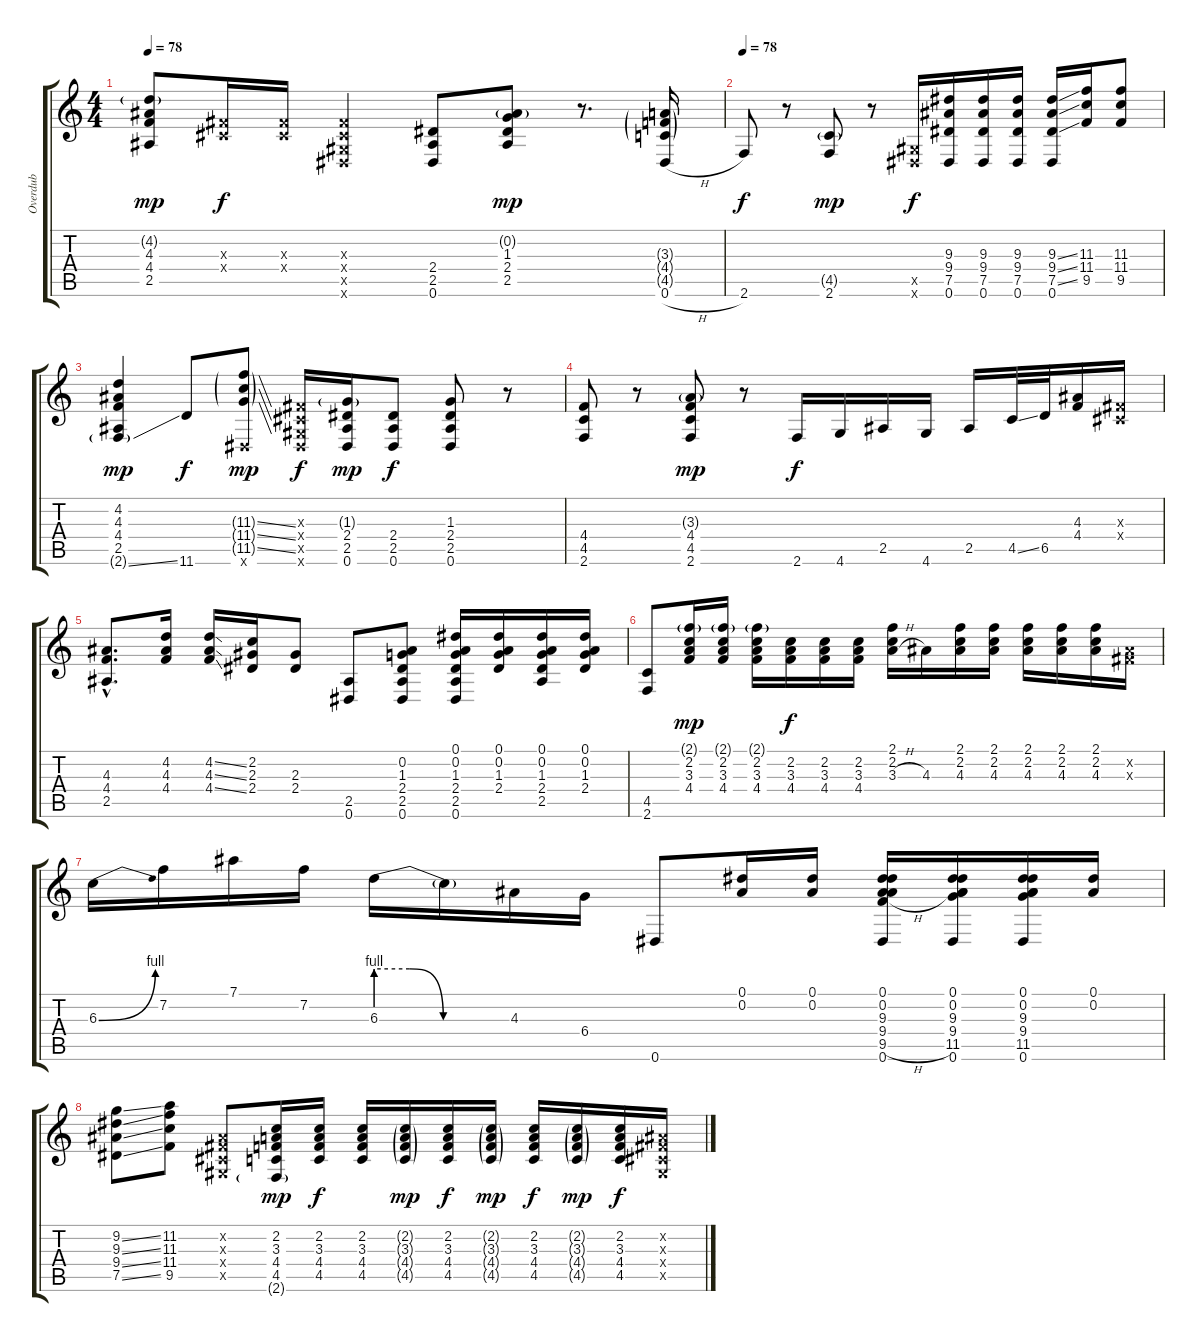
\track ("Overdub" "Overdub") {instrument overdrivenguitar}
\staff {score tabs}
\tuning (Eb4 Bb3 Gb3 Db3 Ab2 Eb2) {hide}
\ts (4 4)
\tempo 78
\tempo 75
\tempo 78
\clef g2
\ks c
(4.2{g} 4.3 4.4 2.5).8{dy mp volume 14 instrument overdrivenguitar} (0.3{x} 0.4{x}).16{dy f} (0.3{x} 0.4{x}).16 (0.3{x} 0.4{x} 0.5{x} 0.6{x}).4 (2.4 2.5 0.6).8 (0.2{g} 1.3 2.4 2.5).8{dy mp} r.8{d} (3.3{g} 4.4{g} 4.5{g} 0.6{h}).16 |
\tempo 78
2.6.8{dy f} r.8 (4.5{g} 2.6).8{dy mp} r.8 (0.5{x} 0.6{x}).16{dy f} (9.3 9.4 7.5 0.6).16 (9.3 9.4 7.5 0.6).16 (9.3 9.4 7.5 0.6).16 (9.3{ss} 9.4{ss} 7.5{ss} 0.6).16 (11.3 11.4 9.5).16 (11.3 11.4 9.5).8 |
(4.2 4.3 4.4 2.5 2.6{ss g}).4{dy mp} 11.6.8{dy f} (11.3{ss g} 11.4{ss g} 11.5{ss g} 0.6{x}).8{dy mp} (0.3{x} 0.4{x} 0.5{x} 0.6{x}).16{dy f} (1.3{g} 2.4 2.5 0.6).16{dy mp} (2.4 2.5 0.6).8{dy f} (1.3 2.4 2.5 0.6).8 r.8 |
(4.4 4.5 2.6).8 r.8 (3.3{g} 4.4 4.5 2.6).8{dy mp} r.8 2.6.16{dy f} 4.6.16 2.5.16 4.6.16 2.5.16 4.5{ss}.32 6.5.32 (4.3 4.4).16 (0.3{x} 0.4{x}).16 |
(4.3{hac} 4.4{hac} 2.5{hac}).8{d} (4.2 4.3 4.4).16 (4.2{ss} 4.3{ss} 4.4{ss}).16 (2.2 2.3 2.4).16 (2.3 2.4).8 (2.5 0.6).8 (0.2 1.3 2.4 2.5 0.6).8 (0.1 0.2 1.3 2.4 2.5 0.6).16 (0.1 0.2 1.3 2.4).16 (0.1 0.2 1.3 2.4 2.5).16 (0.1 0.2 1.3 2.4).16 |
(4.5 2.6).8 (2.1{g} 2.2 3.3 4.4).16{dy mp} (2.1{g} 2.2 3.3 4.4).16 (2.1{g} 2.2 3.3 4.4).16 (2.2 3.3 4.4).16{dy f} (2.2 3.3 4.4).16 (2.2 3.3 4.4).16 (2.1 2.2 3.3{h}).16 4.3.16 (2.1 2.2 4.3).16 (2.1 2.2 4.3).16 (2.1 2.2 4.3).16 (2.1 2.2 4.3).16 (2.1 2.2 4.3).16 (0.2{x} 0.3{x}).16 |
6.3{be (bend 0 0 60 4)}.16 7.2.16 7.1.16 7.2.16 6.3{be (custom 0 4 15 4 30 0 60 0)}.16 6.3{t}.16 4.3.16 6.4.16 0.6.8 (0.1 0.2).16 (0.1 0.2).16 (0.1 0.2 9.3 9.4 9.5{h} 0.6).16 (0.1 0.2 9.3 9.4 11.5 0.6).16 (0.1 0.2 9.3 9.4 11.5 0.6).16 (0.1 0.2).16 |
(9.2{ss} 9.3{ss} 9.4{ss} 7.5{ss}).8 (11.2 11.3 11.4 9.5).8 (0.2{x} 0.3{x} 0.4{x} 0.5{x}).8 (2.2 3.3 4.4 4.5 2.6{g}).16{dy mp} (2.2 3.3 4.4 4.5).16{dy f} (2.2 3.3 4.4 4.5).16 (2.2{g} 3.3{g} 4.4{g} 4.5{g}).16{dy mp} (2.2 3.3 4.4 4.5).16{dy f} (2.2{g} 3.3{g} 4.4{g} 4.5{g}).16{dy mp} (2.2 3.3 4.4 4.5).16{dy f} (2.2{g} 3.3{g} 4.4{g} 4.5{g}).16{dy mp} (2.2 3.3 4.4 4.5).16{dy f} (0.2{x} 0.3{x} 0.4{x} 0.5{x}).16
